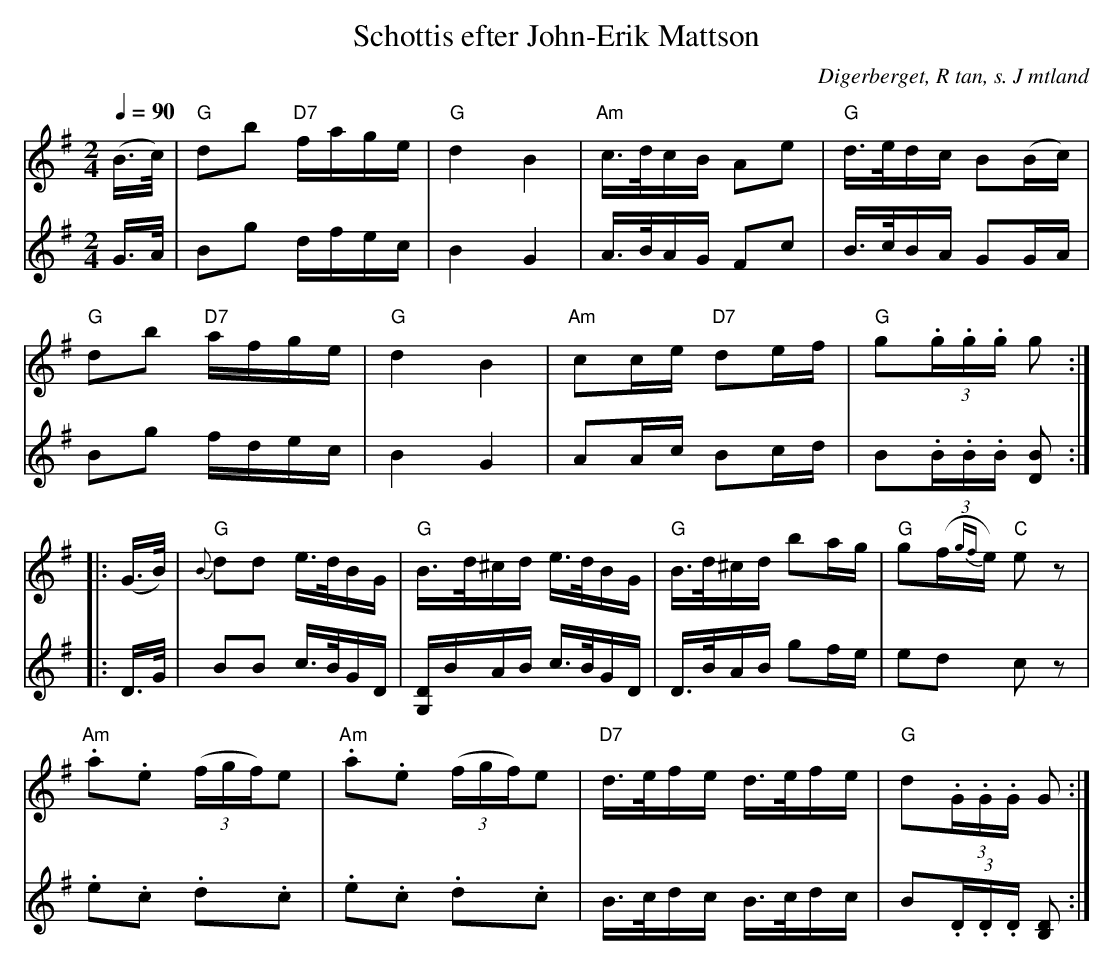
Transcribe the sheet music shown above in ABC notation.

X:1
T:Schottis efter John-Erik Mattson
O:Digerberget, R tan, s. J mtland
M:2/4
L:1/16
Q:1/4=90
K:G
V:1
(B>c)|"G"d2b2 "D7"fage|"G"d4B4|"Am"c>dcB A2e2|"G"d>edc B2(Bc)|!
"G"d2b2 "D7"afge|"G"d4B4|"Am"c2ce "D7"d2ef|"G"g2(3.g.g.g g2::!
(G>B)|{B}"G"d2d2 e>dBG|"G"B>d^cd e>dBG|"G"B>d^cd b2ag|"G"g2(f{gf}e) "C"e2z2|!
"Am".a2.e2 (3(fgf)e2|"Am".a2.e2 (3(fgf)e2|"D7"d>efe d>efe|"G"d2(3.G.G.G G2:|]
V:2
G>A|B2g2 dfec|B4G4|A>BAG F2c2|B>cBA G2GA|!
B2g2 fdec|B4G4|A2Ac B2cd|B2(3.B.B.B [D2B2]::!
D>G|B2B2 c>BGD|[G,>D>]BAB c>BGD|D>BAB g2fe|e2d2 c2z2|!
.e2.c2 .d2.c2|.e2.c2 .d2.c2|B>cdc B>cdc|B2(3.D.D.D [B,2D2]:|]
